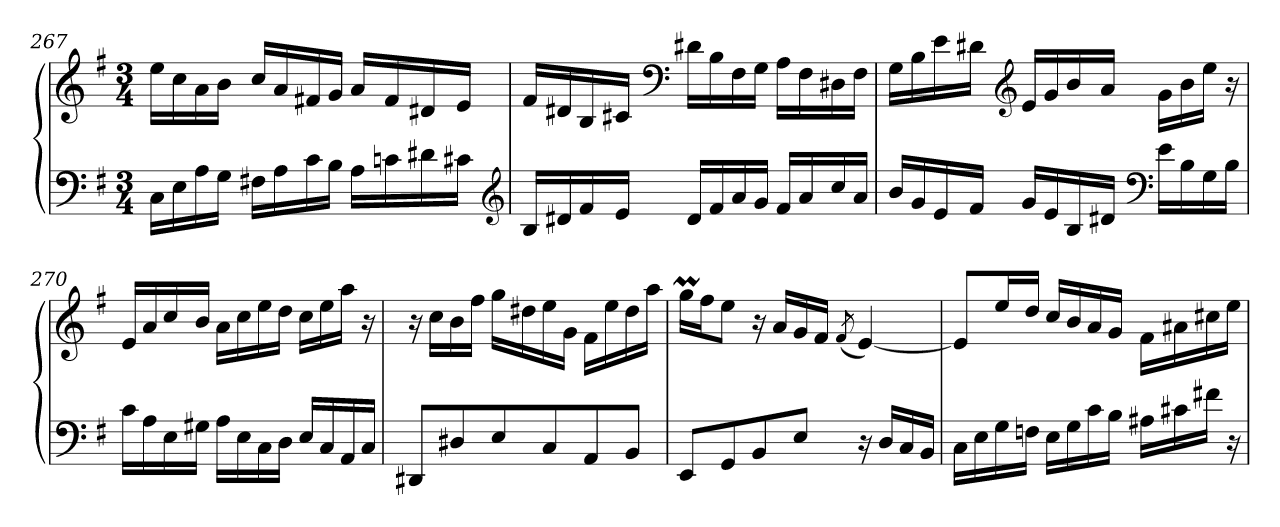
**kern	**kern
*part1	*part1
*staff2	*staff1
*clefF4	*clefG2
*k[f#]	*k[f#]
*G:	*G:
*M3/4	*M3/4
=267	=267
16C\LL	16ee\LL
16E\	16cc\
16A\	16a\
16G\JJ	16b\JJ
16F#X\LL	16cc/LL
16A\	16a/
16c\	16f#X/
16B\JJ	16g/JJ
16A\LL	16a/LL
16cn\	16f#/
16d#X\	16d#X/
16c#X\JJ	16e/JJ
*clefG2	*
!!LO:LB:g=z
=268	=268
16B/LL	16f#/LL
16d#X/	16d#X/
16f#/	16B/
16e/JJ	16c#X/JJ
*	*clefF4
16d#/LL	16d#X\LL
16f#/	16B\
16a/	16F#\
16g/JJ	16G\JJ
16f#/LL	16A\LL
16a/	16F#\
16cc/	16D#X\
16a/JJ	16F#\JJ
=269	=269
16b/LL	16G\LL
16g/	16B\
16e/	16e\
16f#/JJ	16d#X\JJ
*	*clefG2
16g/LL	16e/LL
16e/	16g/
16B/	16b/
16d#X/JJ	16a/JJ
*clefF4	*
16e\LL	16g\LL
16B\	16b\
16G\	16ee\JJ
16B\JJ	16r
=270	=270
16c\LL	16e/LL
16A\	16a/
16E\	16cc/
16G#X\JJ	16b/JJ
16A\LL	16a\LL
16E\	16cc\
16C\	16ee\
16D\JJ	16dd\JJ
16E/LL	16cc\LL
16C/	16ee\
16AA/	16aa\JJ
16C/JJ	16r
!!LO:LB:g=z
=271	=271
8DD#X/L	16r
.	16cc\LL
8D#X/	16b\
.	16ff#\JJ
8E/	16gg\LL
.	16dd#X\
8C/	16ee\
.	16g\JJ
8AA/	16f#\LL
.	16ee\
8BB/J	16dd#\
.	16aa\JJ
=272	=272
8EE/L	16ggM\LL
.	16ff#\J
8GG/	8ee\J
8BB/	16r
.	16a/LL
8E/J	16g/
.	16f#/JJ
.	(8qf#/
16r	[4e/)
16D/LL	.
16C/	.
16BB/JJ	.
=273	=273
16C\LL	8e/L]
16E\	.
16G\	16ee/L
16Fn\JJ	16dd/JJ
16E\LL	16cc/LL
16G\	16b/
16c\	16a/
16B\JJ	16g/JJ
16A#X\LL	16f#\LL
16c#X\	16a#X\
16f#X\JJ	16cc#X\
16r	16ee\JJ
=	=
*-	*-
